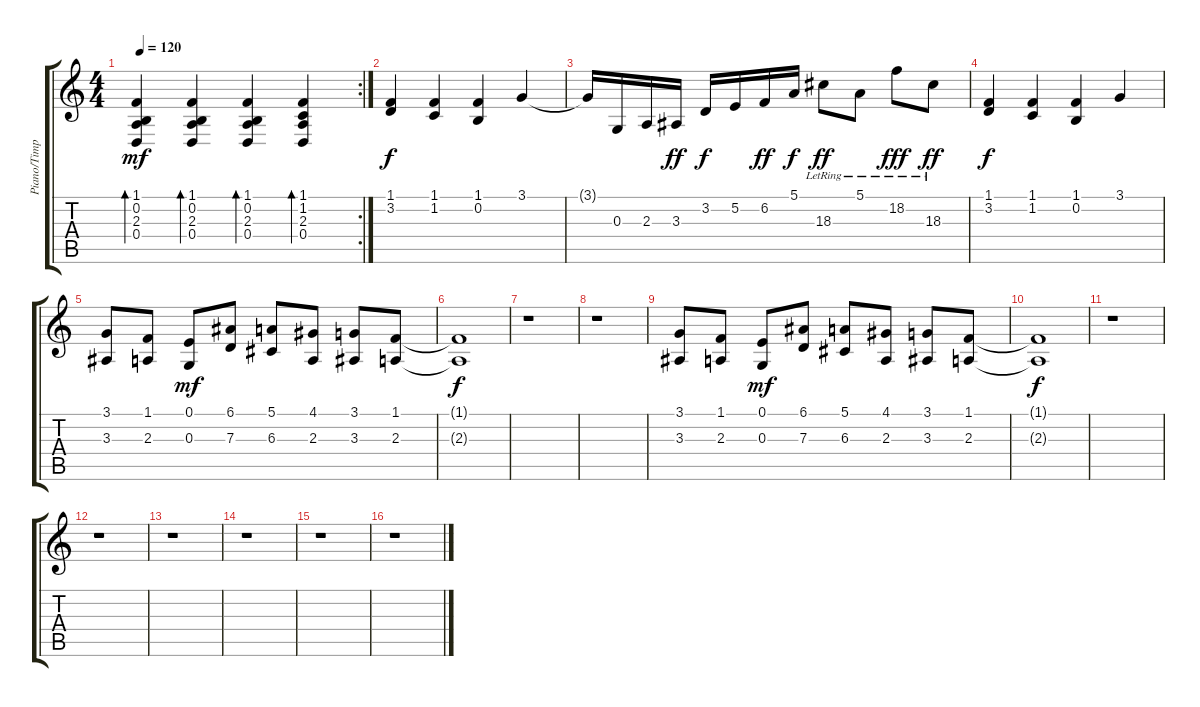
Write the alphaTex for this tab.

\track ("Piano/Timpani" "Piano/Timp") {instrument acousticgrandpiano}
\staff {score tabs}
\tuning (E4 B3 G3 D3 A2 E2) {hide}
\rc 2
\ts (4 4)
\tempo 120
\clef g2
\ks c
(1.1 0.2 2.3 0.4).4{bd 30 dy mf} (1.1 0.2 2.3 0.4).4{bd 30} (1.1 0.2 2.3 0.4).4{bd 30} (1.1 1.2 2.3 0.4).4{bd 30} |
(1.1 3.2).4{dy f volume 15} (1.1 1.2).4 (1.1 0.2).4 3.1.4 |
3.1{t}.16 0.3.16 2.3.16 3.3.16{dy ff} 3.2.16{dy f} 5.2.16 6.2.16{dy ff} 5.1.16{dy f} 18.3{lr}.8{dy ff} 5.1{lr}.8 18.2{lr}.8{dy fff} 18.3{lr}.8{dy ff} |
(1.1 3.2).4{dy f} (1.1 1.2).4 (1.1 0.2).4 3.1.4 |
(3.1 3.3).8 (1.1 2.3).8 (0.1 0.3).8{dy mf} (6.1 7.3).8 (5.1 6.3).8 (4.1 2.3).8 (3.1 3.3).8 (1.1 2.3).8 |
(1.1{t} 2.3{t}).1{dy f} |
r.1 |
r.1 |
(3.1 3.3).8 (1.1 2.3).8 (0.1 0.3).8{dy mf} (6.1 7.3).8 (5.1 6.3).8 (4.1 2.3).8 (3.1 3.3).8 (1.1 2.3).8 |
(1.1{t} 2.3{t}).1{dy f} |
r.1 |
r.1 |
r.1 |
r.1 |
r.1 |
r.1
